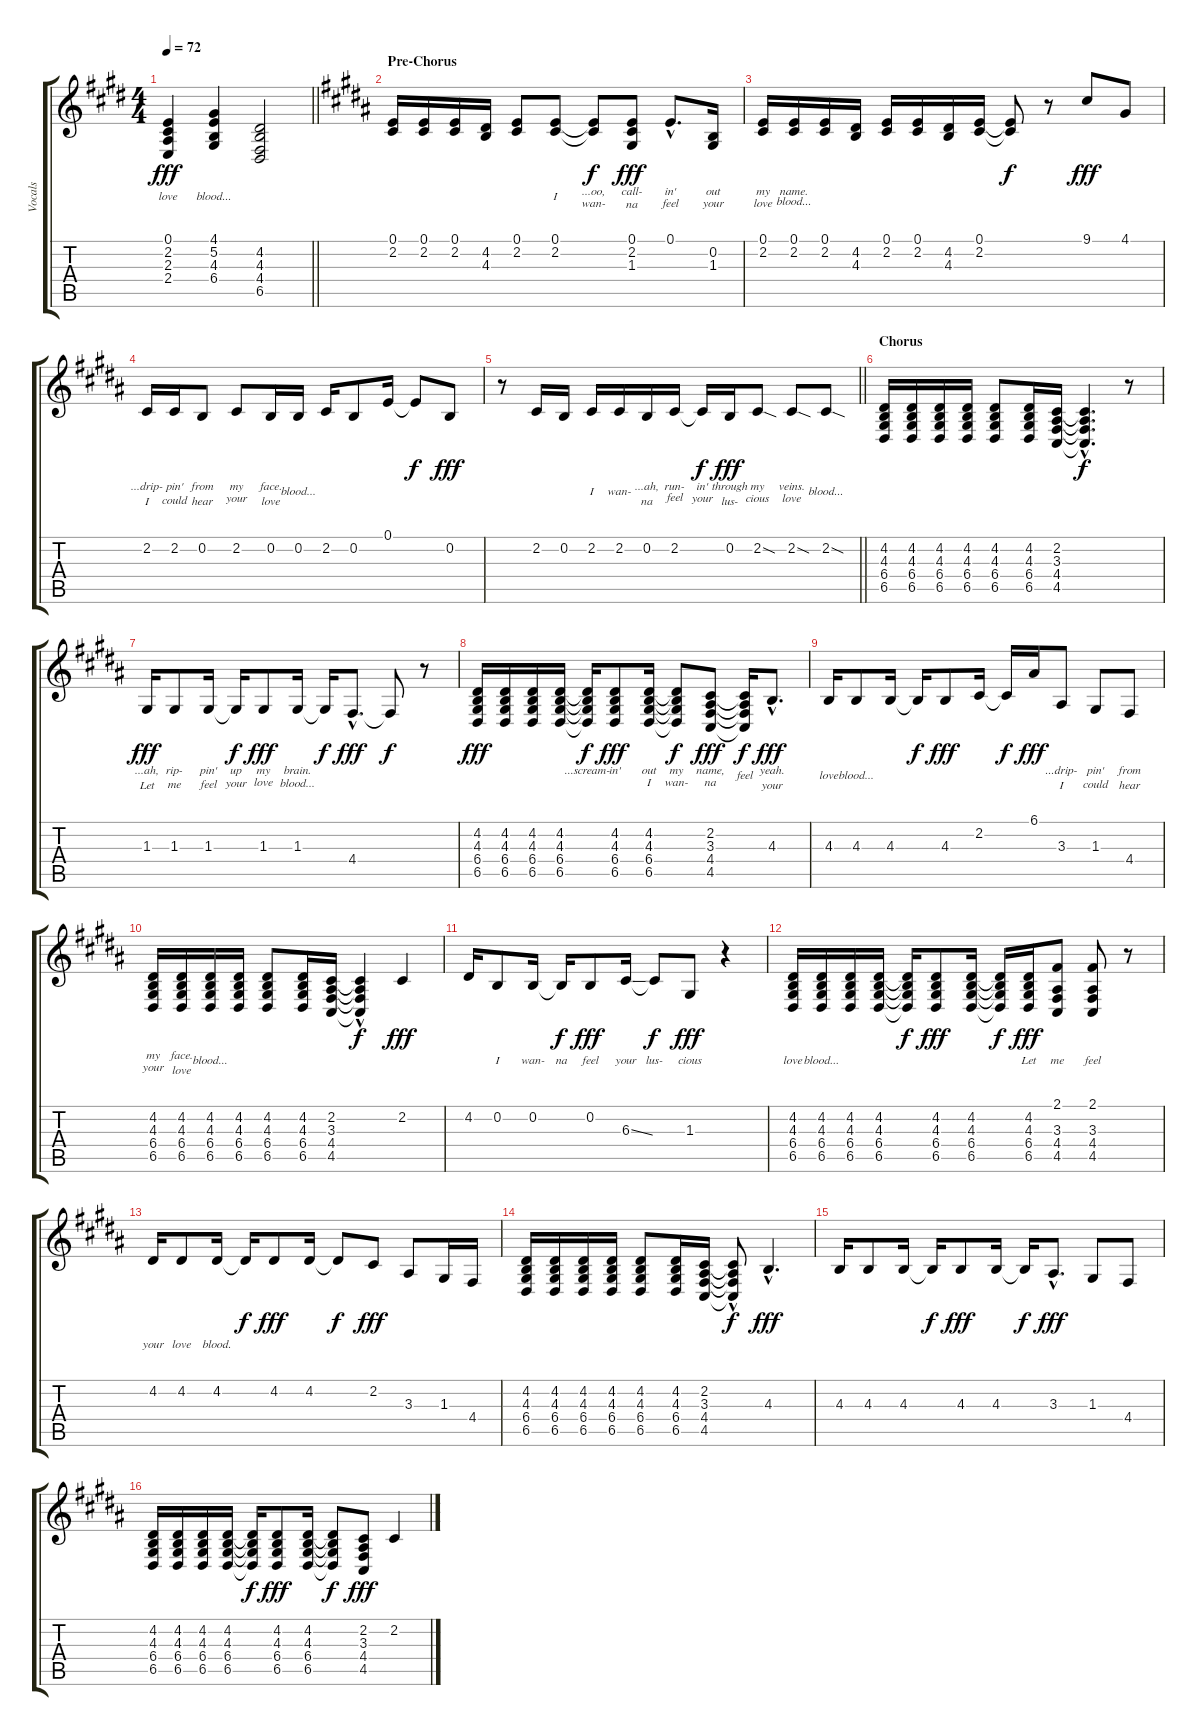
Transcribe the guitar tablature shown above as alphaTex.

\track ("Vocals" "Vocals") {instrument lead6voice}
\staff {score tabs}
\tuning (E4 B3 G3 D3 A2 E2) {hide}
\ts (4 4)
\tempo 72
\clef g2
\barLineRight lightlight
\ks e
(0.1 2.2 2.3 2.4).4{lyrics (0 "") lyrics (1 "love") lyrics (2 "") lyrics (3 "") lyrics (4 "") dy fff} (4.1 5.2 4.3 6.4).4{lyrics (0 "") lyrics (1 "blood...") lyrics (2 "") lyrics (3 "") lyrics (4 "")} (4.2 4.3 4.4 6.5).2{lyrics (0 "") lyrics (1 "") lyrics (2 "") lyrics (3 "") lyrics (4 "")} |
\section ("" "Pre-Chorus")
\ks b
(0.1 2.2).16{lyrics (0 "") lyrics (1 "") lyrics (2 "") lyrics (3 "") lyrics (4 "")} (0.1 2.2).16{lyrics (0 "") lyrics (1 "") lyrics (2 "") lyrics (3 "") lyrics (4 "")} (0.1 2.2).16{lyrics (0 "") lyrics (1 "") lyrics (2 "") lyrics (3 "") lyrics (4 "")} (4.2 4.3).16{lyrics (0 "") lyrics (1 "") lyrics (2 "") lyrics (3 "") lyrics (4 "")} (0.1 2.2).8{lyrics (0 "") lyrics (1 "") lyrics (2 "") lyrics (3 "") lyrics (4 "")} (0.1 2.2).8{lyrics (0 "") lyrics (1 "I") lyrics (2 "") lyrics (3 "") lyrics (4 "")} (0.1{t} 2.2{t}).8{lyrics (0 "...oo,") lyrics (1 "wan-") lyrics (2 "") lyrics (3 "") lyrics (4 "") dy f} (0.1 2.2 1.3).8{lyrics (0 "call-") lyrics (1 "na") lyrics (2 "") lyrics (3 "") lyrics (4 "") dy fff} 0.1{hac}.8{d lyrics (0 "in'") lyrics (1 "feel") lyrics (2 "") lyrics (3 "") lyrics (4 "")} (0.2 1.3).16{lyrics (0 "out") lyrics (1 "your") lyrics (2 "") lyrics (3 "") lyrics (4 "")} |
(0.1 2.2).16{lyrics (0 "my") lyrics (1 "love") lyrics (2 "") lyrics (3 "") lyrics (4 "")} (0.1 2.2).16{lyrics (0 "name.") lyrics (1 "blood...") lyrics (2 "") lyrics (3 "") lyrics (4 "")} (0.1 2.2).16{lyrics (0 "") lyrics (1 "") lyrics (2 "") lyrics (3 "") lyrics (4 "")} (4.2 4.3).16{lyrics (0 "") lyrics (1 "") lyrics (2 "") lyrics (3 "") lyrics (4 "")} (0.1 2.2).16{lyrics (0 "") lyrics (1 "") lyrics (2 "") lyrics (3 "") lyrics (4 "")} (0.1 2.2).16{lyrics (0 "") lyrics (1 "") lyrics (2 "") lyrics (3 "") lyrics (4 "")} (4.2 4.3).16{lyrics (0 "") lyrics (1 "") lyrics (2 "") lyrics (3 "") lyrics (4 "")} (0.1 2.2).16{lyrics (0 "") lyrics (1 "") lyrics (2 "") lyrics (3 "") lyrics (4 "")} (0.1{t} 2.2{t}).8{lyrics (0 "") lyrics (1 "") lyrics (2 "") lyrics (3 "") lyrics (4 "") dy f} r.8 9.1.8{lyrics (0 "") lyrics (1 "") lyrics (2 "") lyrics (3 "") lyrics (4 "") dy fff} 4.1.8{lyrics (0 "") lyrics (1 "") lyrics (2 "") lyrics (3 "") lyrics (4 "")} |
2.2.16{lyrics (0 "...drip-") lyrics (1 "I") lyrics (2 "") lyrics (3 "") lyrics (4 "")} 2.2.16{lyrics (0 "pin'") lyrics (1 "could") lyrics (2 "") lyrics (3 "") lyrics (4 "")} 0.2.8{lyrics (0 "from") lyrics (1 "hear") lyrics (2 "") lyrics (3 "") lyrics (4 "")} 2.2.8{lyrics (0 "my") lyrics (1 "your") lyrics (2 "") lyrics (3 "") lyrics (4 "")} 0.2.16{lyrics (0 "face.") lyrics (1 "love") lyrics (2 "") lyrics (3 "") lyrics (4 "")} 0.2.16{lyrics (0 "") lyrics (1 "blood...") lyrics (2 "") lyrics (3 "") lyrics (4 "")} 2.2.16{lyrics (0 "") lyrics (1 "") lyrics (2 "") lyrics (3 "") lyrics (4 "")} 0.2.8{lyrics (0 "") lyrics (1 "") lyrics (2 "") lyrics (3 "") lyrics (4 "")} 0.1.16{lyrics (0 "") lyrics (1 "") lyrics (2 "") lyrics (3 "") lyrics (4 "")} 0.1{t}.8{lyrics (0 "") lyrics (1 "") lyrics (2 "") lyrics (3 "") lyrics (4 "") dy f} 0.2.8{lyrics (0 "") lyrics (1 "") lyrics (2 "") lyrics (3 "") lyrics (4 "") dy fff} |
\barLineRight lightlight
r.8 2.2.16{lyrics (0 "") lyrics (1 "") lyrics (2 "") lyrics (3 "") lyrics (4 "")} 0.2.16{lyrics (0 "") lyrics (1 "") lyrics (2 "") lyrics (3 "") lyrics (4 "")} 2.2.16{lyrics (0 "") lyrics (1 "I") lyrics (2 "") lyrics (3 "") lyrics (4 "")} 2.2.16{lyrics (0 "") lyrics (1 "wan-") lyrics (2 "") lyrics (3 "") lyrics (4 "")} 0.2.16{lyrics (0 "...ah,") lyrics (1 "na") lyrics (2 "") lyrics (3 "") lyrics (4 "")} 2.2.16{lyrics (0 "run-") lyrics (1 "feel") lyrics (2 "") lyrics (3 "") lyrics (4 "")} 2.2{t}.16{lyrics (0 "in'") lyrics (1 "your") lyrics (2 "") lyrics (3 "") lyrics (4 "") dy f} 0.2.16{lyrics (0 "through") lyrics (1 "lus-") lyrics (2 "") lyrics (3 "") lyrics (4 "") dy fff} 2.2{sod}.8{lyrics (0 "my") lyrics (1 "cious") lyrics (2 "") lyrics (3 "") lyrics (4 "")} 2.2{sod}.8{lyrics (0 "veins.") lyrics (1 "love") lyrics (2 "") lyrics (3 "") lyrics (4 "")} 2.2{sod}.8{lyrics (0 "") lyrics (1 "blood...") lyrics (2 "") lyrics (3 "") lyrics (4 "")} |
\section ("" "Chorus")
(4.2 4.3 6.4 6.5).16{lyrics (0 "") lyrics (1 "") lyrics (2 "") lyrics (3 "") lyrics (4 "")} (4.2 4.3 6.4 6.5).16{lyrics (0 "") lyrics (1 "") lyrics (2 "") lyrics (3 "") lyrics (4 "")} (4.2 4.3 6.4 6.5).16{lyrics (0 "") lyrics (1 "") lyrics (2 "") lyrics (3 "") lyrics (4 "")} (4.2 4.3 6.4 6.5).16{lyrics (0 "") lyrics (1 "") lyrics (2 "") lyrics (3 "") lyrics (4 "")} (4.2 4.3 6.4 6.5).8{lyrics (0 "") lyrics (1 "") lyrics (2 "") lyrics (3 "") lyrics (4 "")} (4.2 4.3 6.4 6.5).16{lyrics (0 "") lyrics (1 "") lyrics (2 "") lyrics (3 "") lyrics (4 "")} (2.2 3.3 4.4 4.5).16{lyrics (0 "") lyrics (1 "") lyrics (2 "") lyrics (3 "") lyrics (4 "")} (2.2{hac t} 3.3{hac t} 4.4{hac t} 4.5{hac t}).4{d lyrics (0 "") lyrics (1 "") lyrics (2 "") lyrics (3 "") lyrics (4 "") dy f} r.8 |
1.3.16{lyrics (0 "...ah,") lyrics (1 "Let") lyrics (2 "") lyrics (3 "") lyrics (4 "") dy fff} 1.3.8{lyrics (0 "rip-") lyrics (1 "me") lyrics (2 "") lyrics (3 "") lyrics (4 "")} 1.3.16{lyrics (0 "pin'") lyrics (1 "feel") lyrics (2 "") lyrics (3 "") lyrics (4 "")} 1.3{t}.16{lyrics (0 "up") lyrics (1 "your") lyrics (2 "") lyrics (3 "") lyrics (4 "") dy f} 1.3.8{lyrics (0 "my") lyrics (1 "love") lyrics (2 "") lyrics (3 "") lyrics (4 "") dy fff} 1.3.16{lyrics (0 "brain.") lyrics (1 "blood...") lyrics (2 "") lyrics (3 "") lyrics (4 "")} 1.3{t}.16{lyrics (0 "") lyrics (1 "") lyrics (2 "") lyrics (3 "") lyrics (4 "") dy f} 4.4{hac}.8{d lyrics (0 "") lyrics (1 "") lyrics (2 "") lyrics (3 "") lyrics (4 "") dy fff} 4.4{t}.8{lyrics (0 "") lyrics (1 "") lyrics (2 "") lyrics (3 "") lyrics (4 "") dy f} r.8 |
(4.2 4.3 6.4 6.5).16{lyrics (0 "") lyrics (1 "") lyrics (2 "") lyrics (3 "") lyrics (4 "") dy fff} (4.2 4.3 6.4 6.5).16{lyrics (0 "") lyrics (1 "") lyrics (2 "") lyrics (3 "") lyrics (4 "")} (4.2 4.3 6.4 6.5).16{lyrics (0 "") lyrics (1 "") lyrics (2 "") lyrics (3 "") lyrics (4 "")} (4.2 4.3 6.4 6.5).16{lyrics (0 "") lyrics (1 "") lyrics (2 "") lyrics (3 "") lyrics (4 "")} (4.2{t} 4.3{t} 6.4{t} 6.5{t}).16{lyrics (0 "...scream-") lyrics (1 "") lyrics (2 "") lyrics (3 "") lyrics (4 "") dy f} (4.2 4.3 6.4 6.5).8{lyrics (0 "in'") lyrics (1 "") lyrics (2 "") lyrics (3 "") lyrics (4 "") dy fff} (4.2 4.3 6.4 6.5).16{lyrics (0 "out") lyrics (1 "I") lyrics (2 "") lyrics (3 "") lyrics (4 "")} (4.2{t} 4.3{t} 6.4{t} 6.5{t}).8{lyrics (0 "my") lyrics (1 "wan-") lyrics (2 "") lyrics (3 "") lyrics (4 "") dy f} (2.2 3.3 4.4 4.5).8{lyrics (0 "name,") lyrics (1 "na") lyrics (2 "") lyrics (3 "") lyrics (4 "") dy fff} (2.2{t} 3.3{t} 4.4{t} 4.5{t}).16{lyrics (0 "") lyrics (1 "feel") lyrics (2 "") lyrics (3 "") lyrics (4 "") dy f} 4.3{hac}.8{d lyrics (0 "yeah.") lyrics (1 "your") lyrics (2 "") lyrics (3 "") lyrics (4 "") dy fff} |
4.3.16{lyrics (0 "") lyrics (1 "love") lyrics (2 "") lyrics (3 "") lyrics (4 "")} 4.3.8{lyrics (0 "") lyrics (1 "blood...") lyrics (2 "") lyrics (3 "") lyrics (4 "")} 4.3.16{lyrics (0 "") lyrics (1 "") lyrics (2 "") lyrics (3 "") lyrics (4 "")} 4.3{t}.16{lyrics (0 "") lyrics (1 "") lyrics (2 "") lyrics (3 "") lyrics (4 "") dy f} 4.3.8{lyrics (0 "") lyrics (1 "") lyrics (2 "") lyrics (3 "") lyrics (4 "") dy fff} 2.2.16{lyrics (0 "") lyrics (1 "") lyrics (2 "") lyrics (3 "") lyrics (4 "")} 2.2{t}.16{lyrics (0 "") lyrics (1 "") lyrics (2 "") lyrics (3 "") lyrics (4 "") dy f} 6.1.16{lyrics (0 "") lyrics (1 "") lyrics (2 "") lyrics (3 "") lyrics (4 "") dy fff} 3.3.8{lyrics (0 "...drip-") lyrics (1 "I") lyrics (2 "") lyrics (3 "") lyrics (4 "")} 1.3.8{lyrics (0 "pin'") lyrics (1 "could") lyrics (2 "") lyrics (3 "") lyrics (4 "")} 4.4.8{lyrics (0 "from") lyrics (1 "hear") lyrics (2 "") lyrics (3 "") lyrics (4 "")} |
(4.2 4.3 6.4 6.5).16{lyrics (0 "my") lyrics (1 "your") lyrics (2 "") lyrics (3 "") lyrics (4 "")} (4.2 4.3 6.4 6.5).16{lyrics (0 "face.") lyrics (1 "love") lyrics (2 "") lyrics (3 "") lyrics (4 "")} (4.2 4.3 6.4 6.5).16{lyrics (0 "") lyrics (1 "blood...") lyrics (2 "") lyrics (3 "") lyrics (4 "")} (4.2 4.3 6.4 6.5).16{lyrics (0 "") lyrics (1 "") lyrics (2 "") lyrics (3 "") lyrics (4 "")} (4.2 4.3 6.4 6.5).8{lyrics (0 "") lyrics (1 "") lyrics (2 "") lyrics (3 "") lyrics (4 "")} (4.2 4.3 6.4 6.5).16{lyrics (0 "") lyrics (1 "") lyrics (2 "") lyrics (3 "") lyrics (4 "")} (2.2 3.3 4.4 4.5).16{lyrics (0 "") lyrics (1 "") lyrics (2 "") lyrics (3 "") lyrics (4 "")} (2.2{hac t} 3.3{hac t} 4.4{hac t} 4.5{hac t}).4{lyrics (0 "") lyrics (1 "") lyrics (2 "") lyrics (3 "") lyrics (4 "") dy f} 2.2.4{lyrics (0 "") lyrics (1 "") lyrics (2 "") lyrics (3 "") lyrics (4 "") dy fff} |
4.2.16{lyrics (0 "") lyrics (1 "") lyrics (2 "") lyrics (3 "") lyrics (4 "")} 0.2.8{lyrics (0 "") lyrics (1 "I") lyrics (2 "") lyrics (3 "") lyrics (4 "")} 0.2.16{lyrics (0 "") lyrics (1 "wan-") lyrics (2 "") lyrics (3 "") lyrics (4 "")} 0.2{t}.16{lyrics (0 "") lyrics (1 "na") lyrics (2 "") lyrics (3 "") lyrics (4 "") dy f} 0.2.8{lyrics (0 "") lyrics (1 "feel") lyrics (2 "") lyrics (3 "") lyrics (4 "") dy fff} 6.3{ss}.16{lyrics (0 "") lyrics (1 "your") lyrics (2 "") lyrics (3 "") lyrics (4 "")} 6.3{t}.8{lyrics (0 "") lyrics (1 "lus-") lyrics (2 "") lyrics (3 "") lyrics (4 "") dy f} 1.3.8{lyrics (0 "") lyrics (1 "cious") lyrics (2 "") lyrics (3 "") lyrics (4 "") dy fff} r.4 |
(4.2 4.3 6.4 6.5).16{lyrics (0 "") lyrics (1 "love") lyrics (2 "") lyrics (3 "") lyrics (4 "")} (4.2 4.3 6.4 6.5).16{lyrics (0 "") lyrics (1 "blood...") lyrics (2 "") lyrics (3 "") lyrics (4 "")} (4.2 4.3 6.4 6.5).16{lyrics (0 "") lyrics (1 "") lyrics (2 "") lyrics (3 "") lyrics (4 "")} (4.2 4.3 6.4 6.5).16{lyrics (0 "") lyrics (1 "") lyrics (2 "") lyrics (3 "") lyrics (4 "")} (4.2{t} 4.3{t} 6.4{t} 6.5{t}).16{lyrics (0 "") lyrics (1 "") lyrics (2 "") lyrics (3 "") lyrics (4 "") dy f} (4.2 4.3 6.4 6.5).8{lyrics (0 "") lyrics (1 "") lyrics (2 "") lyrics (3 "") lyrics (4 "") dy fff} (4.2 4.3 6.4 6.5).16{lyrics (0 "") lyrics (1 "") lyrics (2 "") lyrics (3 "") lyrics (4 "")} (4.2{t} 4.3{t} 6.4{t} 6.5{t}).16{lyrics (0 "") lyrics (1 "") lyrics (2 "") lyrics (3 "") lyrics (4 "") dy f} (4.2 4.3 6.4 6.5).16{lyrics (0 "") lyrics (1 "Let") lyrics (2 "") lyrics (3 "") lyrics (4 "") dy fff} (2.1 3.3 4.4 4.5).8{lyrics (0 "") lyrics (1 "me") lyrics (2 "") lyrics (3 "") lyrics (4 "")} (2.1 3.3 4.4 4.5).8{lyrics (0 "") lyrics (1 "feel") lyrics (2 "") lyrics (3 "") lyrics (4 "")} r.8 |
4.2.16{lyrics (0 "") lyrics (1 "your") lyrics (2 "") lyrics (3 "") lyrics (4 "")} 4.2.8{lyrics (0 "") lyrics (1 "love") lyrics (2 "") lyrics (3 "") lyrics (4 "")} 4.2.16{lyrics (0 "") lyrics (1 "blood.") lyrics (2 "") lyrics (3 "") lyrics (4 "")} 4.2{t}.16{dy f} 4.2.8{dy fff} 4.2.16 4.2{t}.8{dy f} 2.2.8{dy fff} 3.3.8 1.3.16 4.4.16 |
(4.2 4.3 6.4 6.5).16 (4.2 4.3 6.4 6.5).16 (4.2 4.3 6.4 6.5).16 (4.2 4.3 6.4 6.5).16 (4.2 4.3 6.4 6.5).8 (4.2 4.3 6.4 6.5).16 (2.2 3.3 4.4 4.5).16 (2.2{hac t} 3.3{hac t} 4.4{hac t} 4.5{hac t}).8{dy f} 4.3{hac}.4{d dy fff} |
4.3.16 4.3.8 4.3.16 4.3{t}.16{dy f} 4.3.8{dy fff} 4.3.16 4.3{t}.16{dy f} 3.3{hac}.8{d dy fff} 1.3.8 4.4.8 |
(4.2 4.3 6.4 6.5).16 (4.2 4.3 6.4 6.5).16 (4.2 4.3 6.4 6.5).16 (4.2 4.3 6.4 6.5).16 (4.2{t} 4.3{t} 6.4{t} 6.5{t}).16{dy f} (4.2 4.3 6.4 6.5).8{dy fff} (4.2 4.3 6.4 6.5).16 (4.2{t} 4.3{t} 6.4{t} 6.5{t}).8{dy f} (2.2 3.3 4.4 4.5).8{dy fff} 2.2.4
